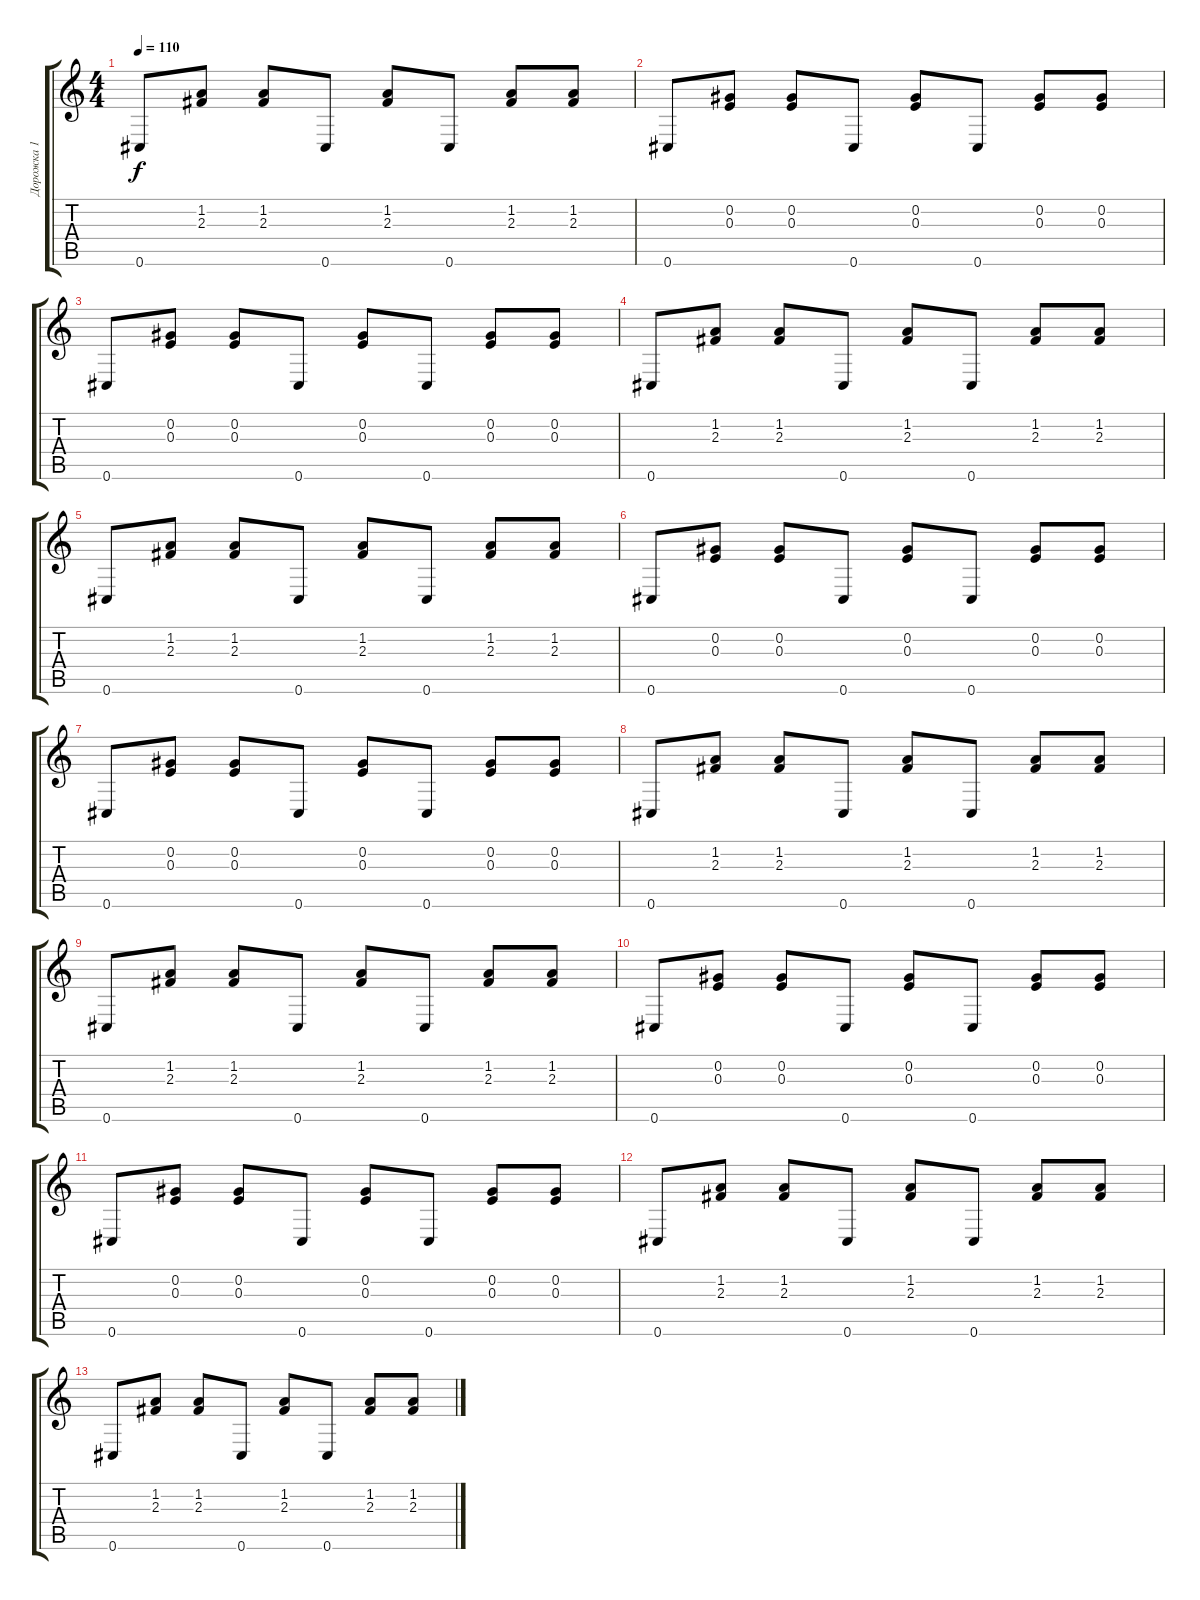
\track ("Дорожка 1" "Дорожка 1") {instrument distortionguitar}
\staff {score tabs}
\tuning (Db4 Ab3 E3 B2 Gb2 Db2) {hide}
\ts (4 4)
\tempo 110
\clef g2
\ks c
0.6.8{dy f volume 11} (1.2 2.3).8{volume 11} (1.2 2.3).8{volume 10} 0.6.8{volume 10} (1.2 2.3).8{volume 10} 0.6.8{volume 10} (1.2 2.3).8{volume 10} (1.2 2.3).8{volume 10} |
0.6.8{volume 10} (0.2 0.3).8{volume 10} (0.2 0.3).8{volume 10} 0.6.8{volume 10} (0.2 0.3).8{volume 10} 0.6.8{volume 9} (0.2 0.3).8{volume 9} (0.2 0.3).8{volume 9} |
0.6.8{volume 9} (0.2 0.3).8{volume 9} (0.2 0.3).8{volume 9} 0.6.8{volume 9} (0.2 0.3).8{volume 8} 0.6.8{volume 8} (0.2 0.3).8{volume 8} (0.2 0.3).8{volume 8} |
0.6.8{volume 8} (1.2 2.3).8{volume 8} (1.2 2.3).8{volume 8} 0.6.8{volume 8} (1.2 2.3).8{volume 8} 0.6.8{volume 7} (1.2 2.3).8{volume 7} (1.2 2.3).8{volume 7} |
0.6.8{volume 7} (1.2 2.3).8{volume 7} (1.2 2.3).8{volume 7} 0.6.8{volume 7} (1.2 2.3).8{volume 6} 0.6.8{volume 6} (1.2 2.3).8{volume 6} (1.2 2.3).8{volume 6} |
0.6.8{volume 6 instrument distortionguitar} (0.2 0.3).8{volume 6} (0.2 0.3).8{volume 6} 0.6.8{volume 6} (0.2 0.3).8{volume 6} 0.6.8{volume 6} (0.2 0.3).8{volume 5} (0.2 0.3).8{volume 5} |
0.6.8{volume 5} (0.2 0.3).8{volume 5} (0.2 0.3).8{volume 5} 0.6.8{volume 5} (0.2 0.3).8{volume 5} 0.6.8{volume 5} (0.2 0.3).8{volume 5} (0.2 0.3).8{volume 5} |
0.6.8{volume 4} (1.2 2.3).8{volume 4} (1.2 2.3).8{volume 4} 0.6.8{volume 4} (1.2 2.3).8{volume 4} 0.6.8{volume 4} (1.2 2.3).8{volume 4} (1.2 2.3).8{volume 4} |
0.6.8{volume 4} (1.2 2.3).8{volume 4} (1.2 2.3).8{volume 4} 0.6.8{volume 4} (1.2 2.3).8{volume 3} 0.6.8{volume 3} (1.2 2.3).8{volume 3} (1.2 2.3).8{volume 3} |
0.6.8{volume 3} (0.2 0.3).8{volume 3} (0.2 0.3).8{volume 3} 0.6.8{volume 3} (0.2 0.3).8{volume 3} 0.6.8{volume 2} (0.2 0.3).8{volume 2} (0.2 0.3).8{volume 2} |
0.6.8{volume 2} (0.2 0.3).8{volume 2} (0.2 0.3).8{volume 2} 0.6.8{volume 2} (0.2 0.3).8{volume 2} 0.6.8{volume 2} (0.2 0.3).8{volume 2} (0.2 0.3).8{volume 2} |
0.6.8{volume 2} (1.2 2.3).8{volume 1} (1.2 2.3).8{volume 1} 0.6.8{volume 1} (1.2 2.3).8{volume 1} 0.6.8{volume 1} (1.2 2.3).8{volume 1} (1.2 2.3).8{volume 1} |
0.6.8{volume 1} (1.2 2.3).8{volume 1} (1.2 2.3).8{volume 0} 0.6.8{volume 0} (1.2 2.3).8{volume 0} 0.6.8{volume 0} (1.2 2.3).8{volume 0} (1.2 2.3).8{volume 0}
